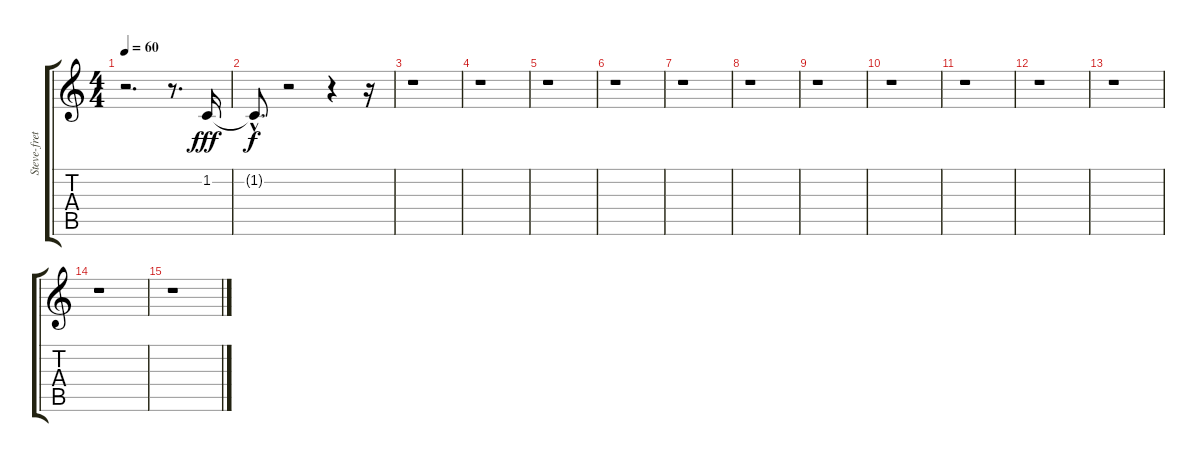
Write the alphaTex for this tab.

\track ("Steve-fret" "Steve-fret") {instrument guitarfretnoise}
\staff {score tabs}
\tuning (E4 B3 G3 D3 A2 E2) {hide}
\ts (4 4)
\tempo 60
\clef g2
\ks c
r.2{d dy f} r.8{d} 1.2.16{dy fff} |
1.2{hac t}.8{d dy f} r.2 r.4 r.16 |
r.1 |
r.1 |
r.1 |
r.1 |
r.1 |
r.1 |
r.1 |
r.1 |
r.1 |
r.1 |
r.1 |
r.1 |
r.1
